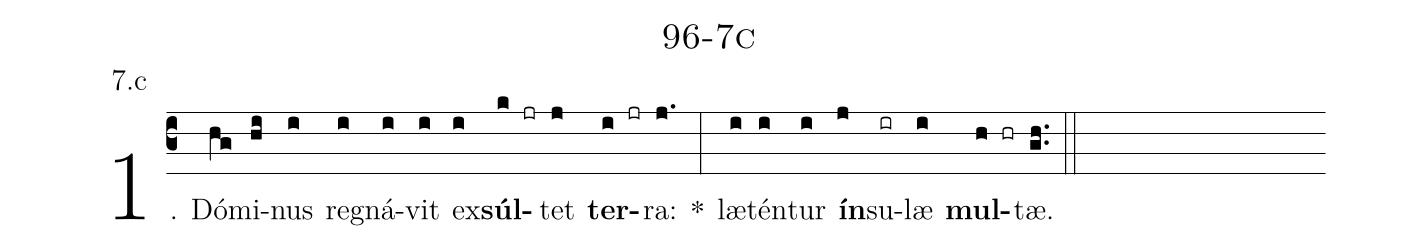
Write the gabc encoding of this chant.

name: 96-7c;
annotation: 7.c;
%%
(c3)1. Dó(hg)mi(hi)nus(i) re(i)gná(i)vit(i) ex(i)<b>súl</b>(k jr)tet(j) <b>ter</b>(i jr)ra:(j.) *(:) læ(i)tén(i)tur(i) <b>ín</b>(j)su(ir)læ(i) <b>mul</b>(h hr)tæ.(gh..) (::)
